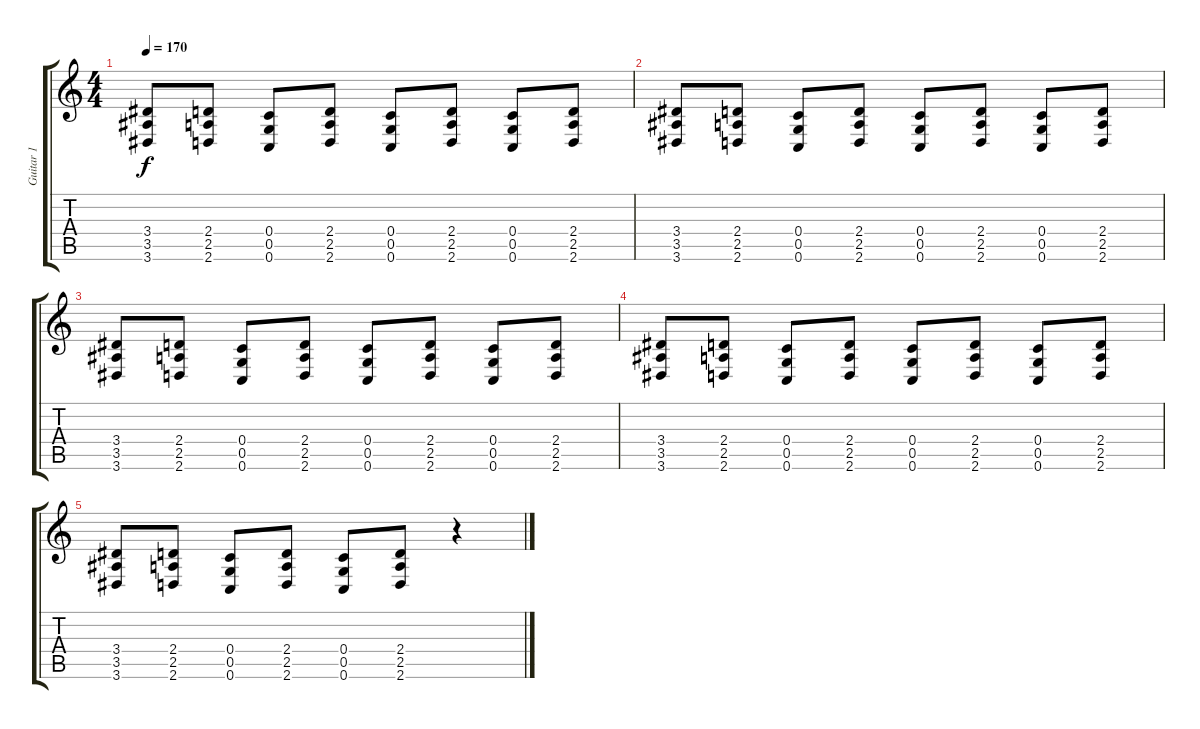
\track ("Guitar 1" "Guitar 1") {instrument distortionguitar}
\staff {score tabs}
\tuning (D4 A3 F3 C3 G2 C2) {hide}
\ts (4 4)
\tempo 170
\clef g2
\ks c
(3.4 3.5 3.6).8{dy f} (2.4 2.5 2.6).8 (0.4 0.5 0.6).8 (2.4 2.5 2.6).8 (0.4 0.5 0.6).8 (2.4 2.5 2.6).8 (0.4 0.5 0.6).8 (2.4 2.5 2.6).8 |
(3.4 3.5 3.6).8 (2.4 2.5 2.6).8 (0.4 0.5 0.6).8 (2.4 2.5 2.6).8 (0.4 0.5 0.6).8 (2.4 2.5 2.6).8 (0.4 0.5 0.6).8 (2.4 2.5 2.6).8 |
(3.4 3.5 3.6).8 (2.4 2.5 2.6).8 (0.4 0.5 0.6).8 (2.4 2.5 2.6).8 (0.4 0.5 0.6).8 (2.4 2.5 2.6).8 (0.4 0.5 0.6).8 (2.4 2.5 2.6).8 |
(3.4 3.5 3.6).8 (2.4 2.5 2.6).8 (0.4 0.5 0.6).8 (2.4 2.5 2.6).8 (0.4 0.5 0.6).8 (2.4 2.5 2.6).8 (0.4 0.5 0.6).8 (2.4 2.5 2.6).8 |
(3.4 3.5 3.6).8 (2.4 2.5 2.6).8 (0.4 0.5 0.6).8 (2.4 2.5 2.6).8 (0.4 0.5 0.6).8 (2.4 2.5 2.6).8 r.4
